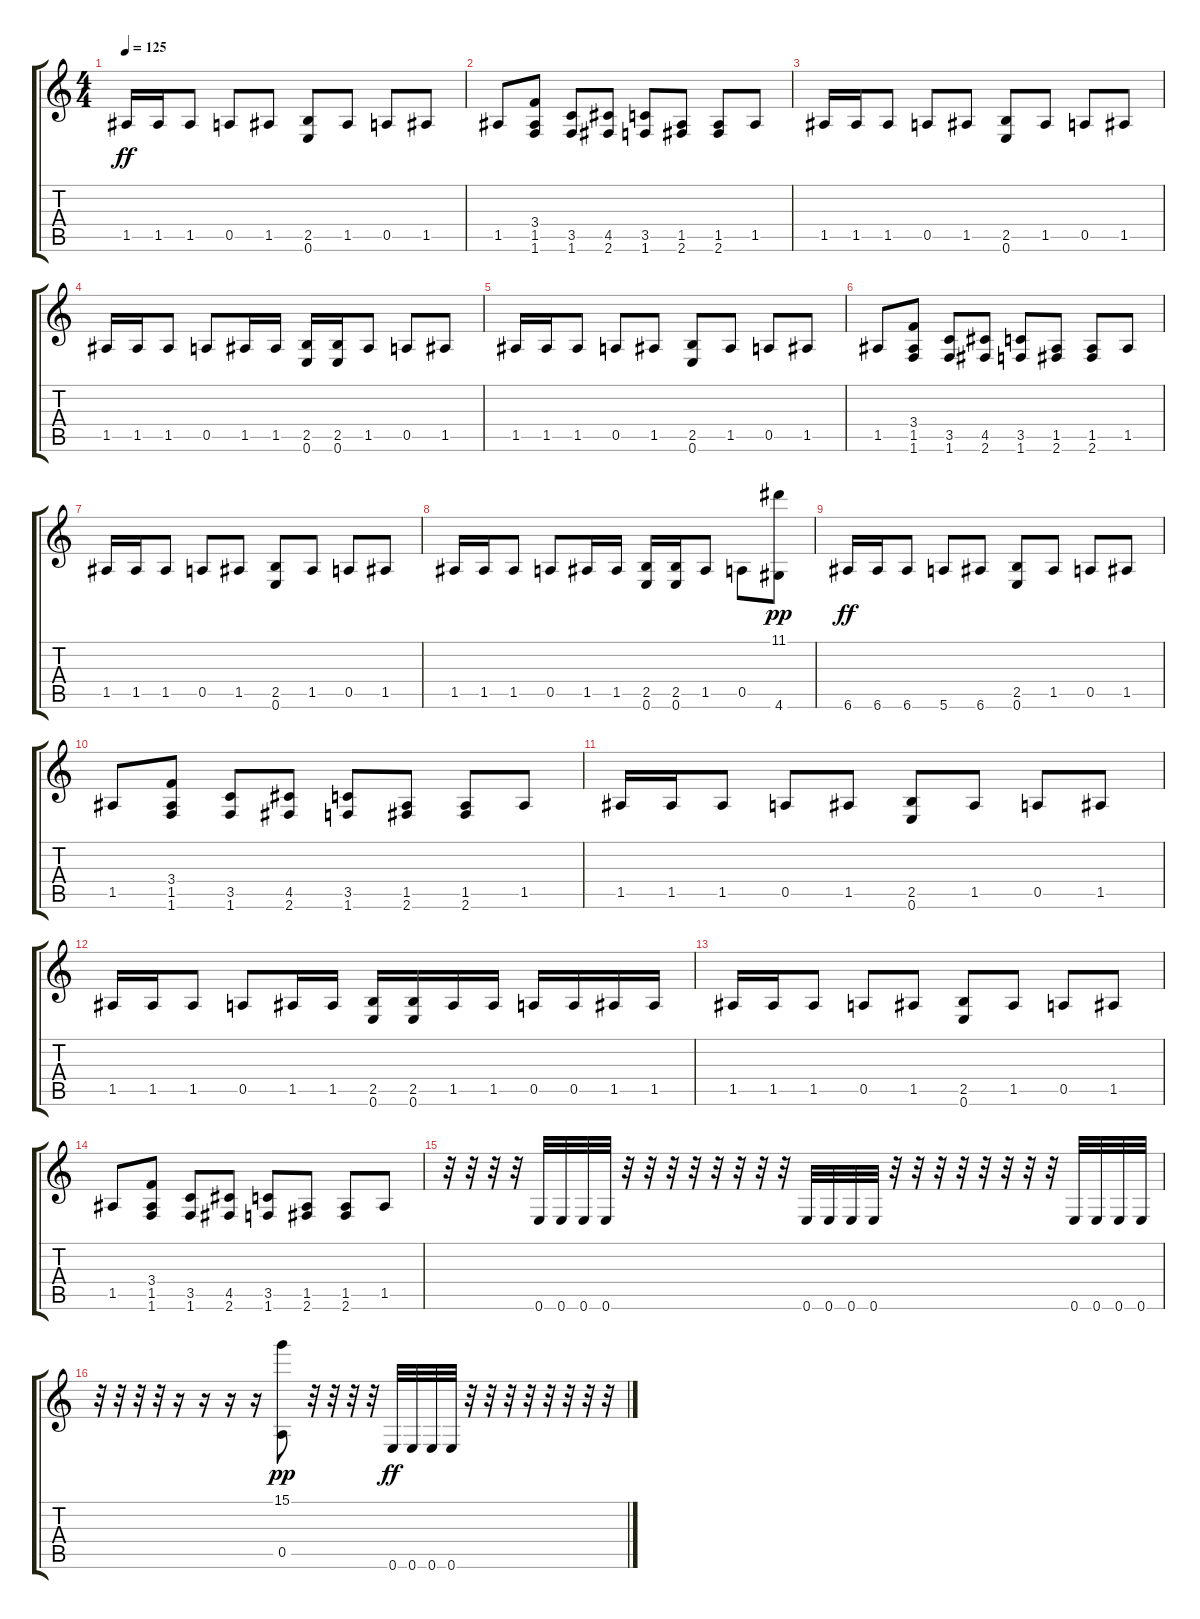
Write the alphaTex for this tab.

\track "" {instrument distortionguitar}
\staff {score tabs}
\tuning (E4 B3 G3 D3 A2 E2) {hide}
\ts (4 4)
\tempo 125
\clef g2
\ks c
1.5.16{dy ff} 1.5.16 1.5.8 0.5.8 1.5.8 (2.5 0.6).8 1.5.8 0.5.8 1.5.8 |
1.5.8 (3.4 1.5 1.6).8 (3.5 1.6).8 (4.5 2.6).8 (3.5 1.6).8 (1.5 2.6).8 (1.5 2.6).8 1.5.8 |
1.5.16 1.5.16 1.5.8 0.5.8 1.5.8 (2.5 0.6).8 1.5.8 0.5.8 1.5.8 |
1.5.16 1.5.16 1.5.8 0.5.8 1.5.16 1.5.16 (2.5 0.6).16 (2.5 0.6).16 1.5.8 0.5.8 1.5.8 |
1.5.16 1.5.16 1.5.8 0.5.8 1.5.8 (2.5 0.6).8 1.5.8 0.5.8 1.5.8 |
1.5.8 (3.4 1.5 1.6).8 (3.5 1.6).8 (4.5 2.6).8 (3.5 1.6).8 (1.5 2.6).8 (1.5 2.6).8 1.5.8 |
1.5.16 1.5.16 1.5.8 0.5.8 1.5.8 (2.5 0.6).8 1.5.8 0.5.8 1.5.8 |
1.5.16 1.5.16 1.5.8 0.5.8 1.5.16 1.5.16 (2.5 0.6).16 (2.5 0.6).16 1.5.8 0.5.8 (11.1 4.6).8{dy pp} |
6.6.16{dy ff} 6.6.16 6.6.8 5.6.8 6.6.8 (2.5 0.6).8 1.5.8 0.5.8 1.5.8 |
1.5.8 (3.4 1.5 1.6).8 (3.5 1.6).8 (4.5 2.6).8 (3.5 1.6).8 (1.5 2.6).8 (1.5 2.6).8 1.5.8 |
1.5.16 1.5.16 1.5.8 0.5.8 1.5.8 (2.5 0.6).8 1.5.8 0.5.8 1.5.8 |
1.5.16 1.5.16 1.5.8 0.5.8 1.5.16 1.5.16 (2.5 0.6).16 (2.5 0.6).16 1.5.16 1.5.16 0.5.16 0.5.16 1.5.16 1.5.16 |
1.5.16 1.5.16 1.5.8 0.5.8 1.5.8 (2.5 0.6).8 1.5.8 0.5.8 1.5.8 |
1.5.8 (3.4 1.5 1.6).8 (3.5 1.6).8 (4.5 2.6).8 (3.5 1.6).8 (1.5 2.6).8 (1.5 2.6).8 1.5.8 |
r.32 r.32 r.32 r.32 0.6.32 0.6.32 0.6.32 0.6.32 r.32 r.32 r.32 r.32 r.32 r.32 r.32 r.32 0.6.32 0.6.32 0.6.32 0.6.32 r.32 r.32 r.32 r.32 r.32 r.32 r.32 r.32 0.6.32 0.6.32 0.6.32 0.6.32 |
r.32 r.32 r.32 r.32 r.16 r.16 r.16 r.16 (15.1 0.5).8{dy pp} r.32 r.32 r.32 r.32 0.6.32{dy ff} 0.6.32 0.6.32 0.6.32 r.32 r.32 r.32 r.32 r.32 r.32 r.32 r.32
